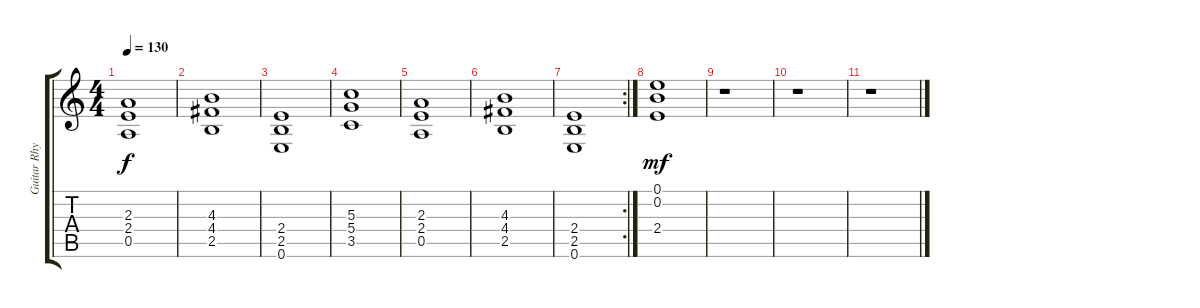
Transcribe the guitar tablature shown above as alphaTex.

\track ("Guitar Rhythm" "Guitar Rhy") {instrument distortionguitar}
\staff {score tabs}
\tuning (E4 B3 G3 D3 A2 E2) {hide}
\ts (4 4)
\tempo 130
\clef g2
\ks c
(2.3 2.4 0.5).1{dy f} |
(4.3 4.4 2.5).1 |
(2.4 2.5 0.6).1 |
(5.3 5.4 3.5).1 |
(2.3 2.4 0.5).1 |
(4.3 4.4 2.5).1 |
\rc 2
(2.4 2.5 0.6).1 |
(0.1 0.2 2.4).1{dy mf} |
r.1 |
r.1 |
r.1
